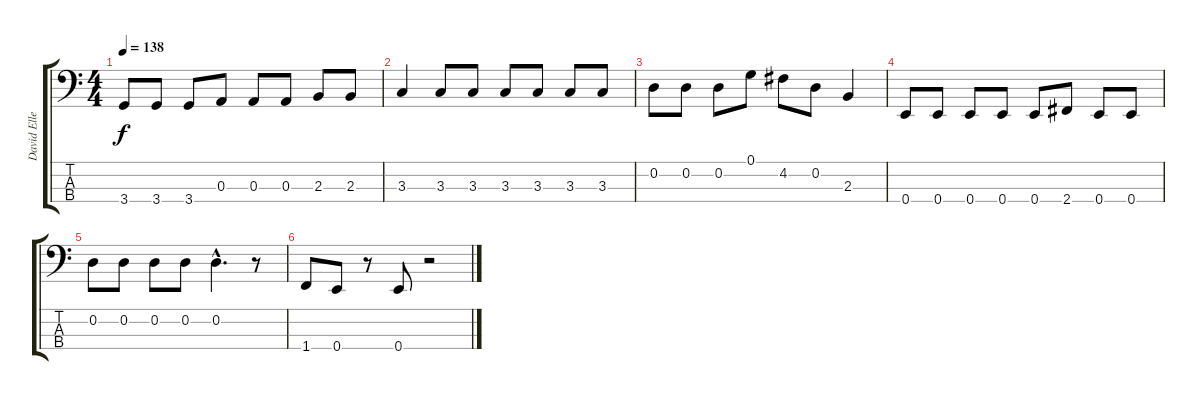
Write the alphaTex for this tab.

\track ("David Ellefson (Bass)" "David Elle") {instrument electricbasspick}
\staff {score tabs}
\tuning (G2 D2 A1 E1) {hide}
\ts (4 4)
\tempo 138
\clef f4
\ks c
3.4.8{dy f} 3.4.8 3.4.8 0.3.8 0.3.8 0.3.8 2.3.8 2.3.8 |
3.3.4 3.3.8 3.3.8 3.3.8 3.3.8 3.3.8 3.3.8 |
0.2.8 0.2.8 0.2.8 0.1.8 4.2.8 0.2.8 2.3.4 |
0.4.8 0.4.8 0.4.8 0.4.8 0.4.8 2.4.8 0.4.8 0.4.8 |
0.2.8 0.2.8 0.2.8 0.2.8 0.2{hac}.4{d} r.8 |
1.4.8 0.4.8 r.8 0.4.8 r.2
